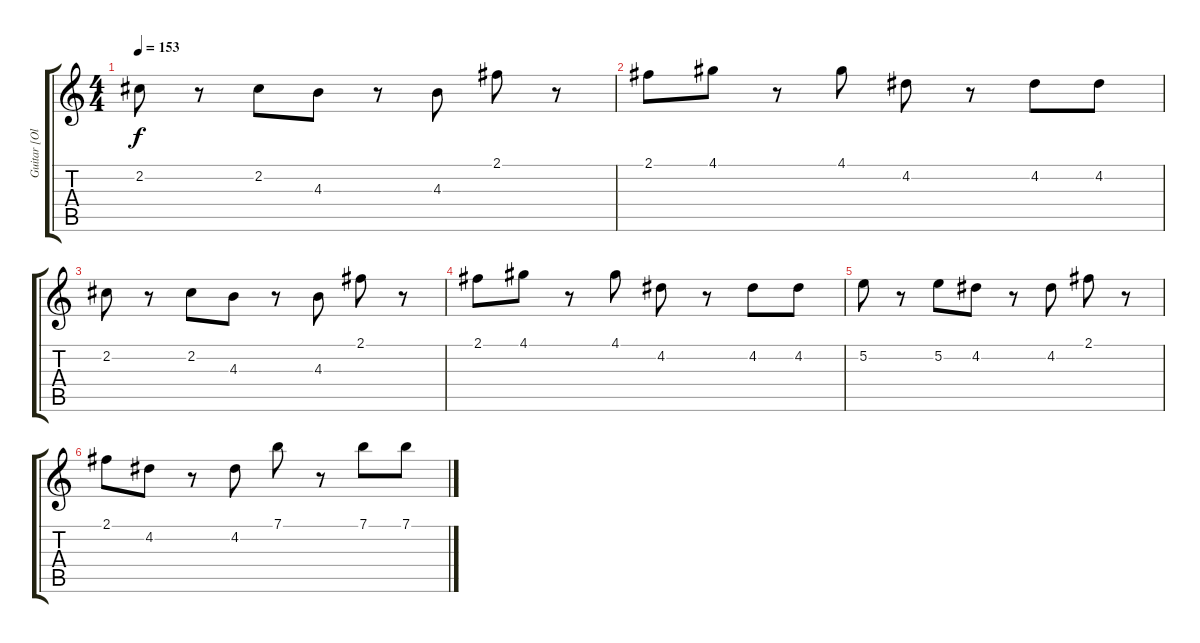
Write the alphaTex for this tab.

\track ("Guitar [Olli]" "Guitar [Ol") {instrument distortionguitar}
\staff {score tabs}
\tuning (E4 B3 G3 D3 A2 E2) {hide}
\ts (4 4)
\tempo 153
\clef g2
\ks c
2.2.8{dy f volume 4} r.8 2.2.8 4.3.8 r.8 4.3.8 2.1.8 r.8 |
2.1.8 4.1.8 r.8 4.1.8 4.2.8 r.8 4.2.8 4.2.8 |
2.2.8 r.8 2.2.8 4.3.8 r.8 4.3.8 2.1.8 r.8 |
2.1.8 4.1.8 r.8 4.1.8 4.2.8 r.8 4.2.8 4.2.8 |
5.2.8{volume 0} r.8 5.2.8 4.2.8 r.8 4.2.8 2.1.8 r.8 |
2.1.8 4.2.8 r.8 4.2.8 7.1.8 r.8 7.1.8 7.1.8
